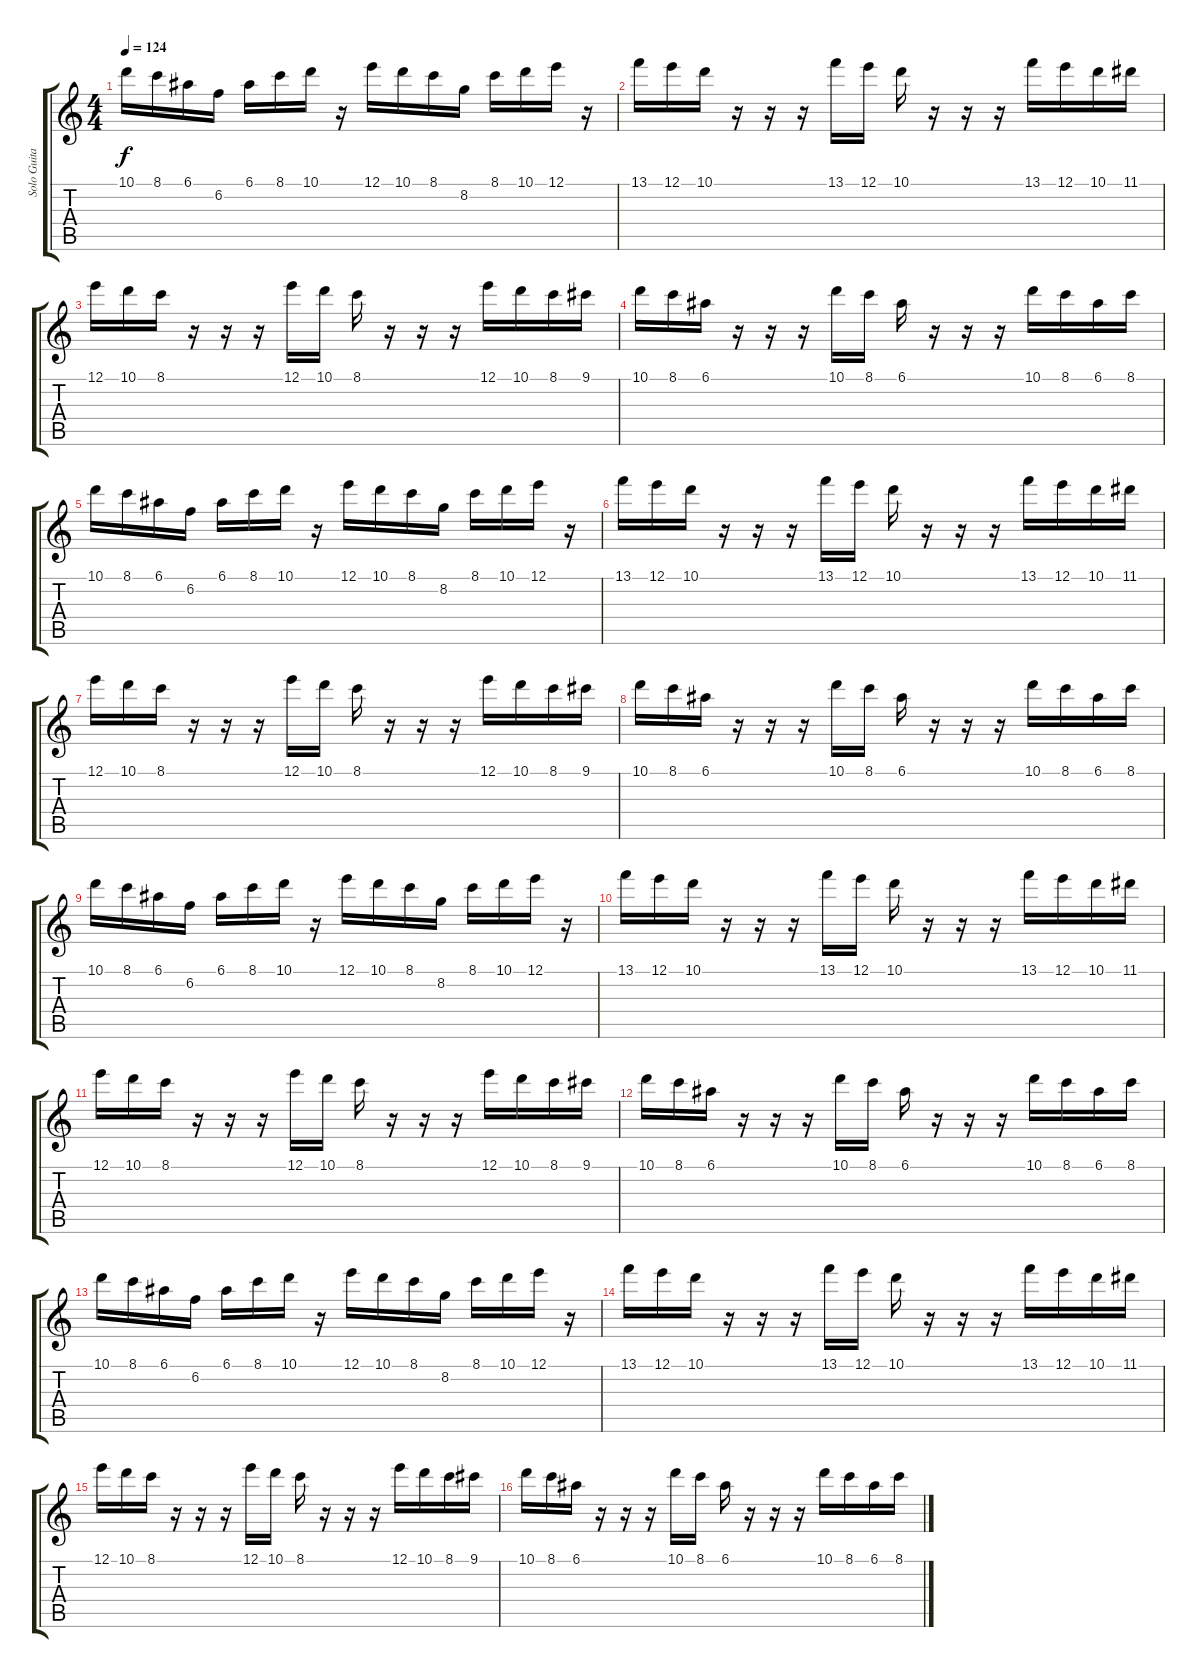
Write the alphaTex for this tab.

\track ("Solo Guitar 1" "Solo Guita") {instrument distortionguitar}
\staff {score tabs}
\tuning (E4 B3 G3 D3 A2 D2) {hide}
\ts (4 4)
\tempo 124
\clef g2
\ks c
10.1.16{dy f} 8.1.16 6.1.16 6.2.16 6.1.16 8.1.16 10.1.16 r.16 12.1.16 10.1.16 8.1.16 8.2.16 8.1.16 10.1.16 12.1.16 r.16 |
13.1.16 12.1.16 10.1.16 r.16 r.16 r.16 13.1.16 12.1.16 10.1.16 r.16 r.16 r.16 13.1.16 12.1.16 10.1.16 11.1.16 |
12.1.16 10.1.16 8.1.16 r.16 r.16 r.16 12.1.16 10.1.16 8.1.16 r.16 r.16 r.16 12.1.16 10.1.16 8.1.16 9.1.16 |
10.1.16 8.1.16 6.1.16 r.16 r.16 r.16 10.1.16 8.1.16 6.1.16 r.16 r.16 r.16 10.1.16 8.1.16 6.1.16 8.1.16 |
10.1.16 8.1.16 6.1.16 6.2.16 6.1.16 8.1.16 10.1.16 r.16 12.1.16 10.1.16 8.1.16 8.2.16 8.1.16 10.1.16 12.1.16 r.16 |
13.1.16 12.1.16 10.1.16 r.16 r.16 r.16 13.1.16 12.1.16 10.1.16 r.16 r.16 r.16 13.1.16 12.1.16 10.1.16 11.1.16 |
12.1.16 10.1.16 8.1.16 r.16 r.16 r.16 12.1.16 10.1.16 8.1.16 r.16 r.16 r.16 12.1.16 10.1.16 8.1.16 9.1.16 |
10.1.16 8.1.16 6.1.16 r.16 r.16 r.16 10.1.16 8.1.16 6.1.16 r.16 r.16 r.16 10.1.16 8.1.16 6.1.16 8.1.16 |
10.1.16 8.1.16 6.1.16 6.2.16 6.1.16 8.1.16 10.1.16 r.16 12.1.16 10.1.16 8.1.16 8.2.16 8.1.16 10.1.16 12.1.16 r.16 |
13.1.16 12.1.16 10.1.16 r.16 r.16 r.16 13.1.16 12.1.16 10.1.16 r.16 r.16 r.16 13.1.16 12.1.16 10.1.16 11.1.16 |
12.1.16 10.1.16 8.1.16 r.16 r.16 r.16 12.1.16 10.1.16 8.1.16 r.16 r.16 r.16 12.1.16 10.1.16 8.1.16 9.1.16 |
10.1.16 8.1.16 6.1.16 r.16 r.16 r.16 10.1.16 8.1.16 6.1.16 r.16 r.16 r.16 10.1.16 8.1.16 6.1.16 8.1.16 |
10.1.16 8.1.16 6.1.16 6.2.16 6.1.16 8.1.16 10.1.16 r.16 12.1.16 10.1.16 8.1.16 8.2.16 8.1.16 10.1.16 12.1.16 r.16 |
13.1.16 12.1.16 10.1.16 r.16 r.16 r.16 13.1.16 12.1.16 10.1.16 r.16 r.16 r.16 13.1.16 12.1.16 10.1.16 11.1.16 |
12.1.16 10.1.16 8.1.16 r.16 r.16 r.16 12.1.16 10.1.16 8.1.16 r.16 r.16 r.16 12.1.16 10.1.16 8.1.16 9.1.16 |
10.1.16 8.1.16 6.1.16 r.16 r.16 r.16 10.1.16 8.1.16 6.1.16 r.16 r.16 r.16 10.1.16 8.1.16 6.1.16 8.1.16
